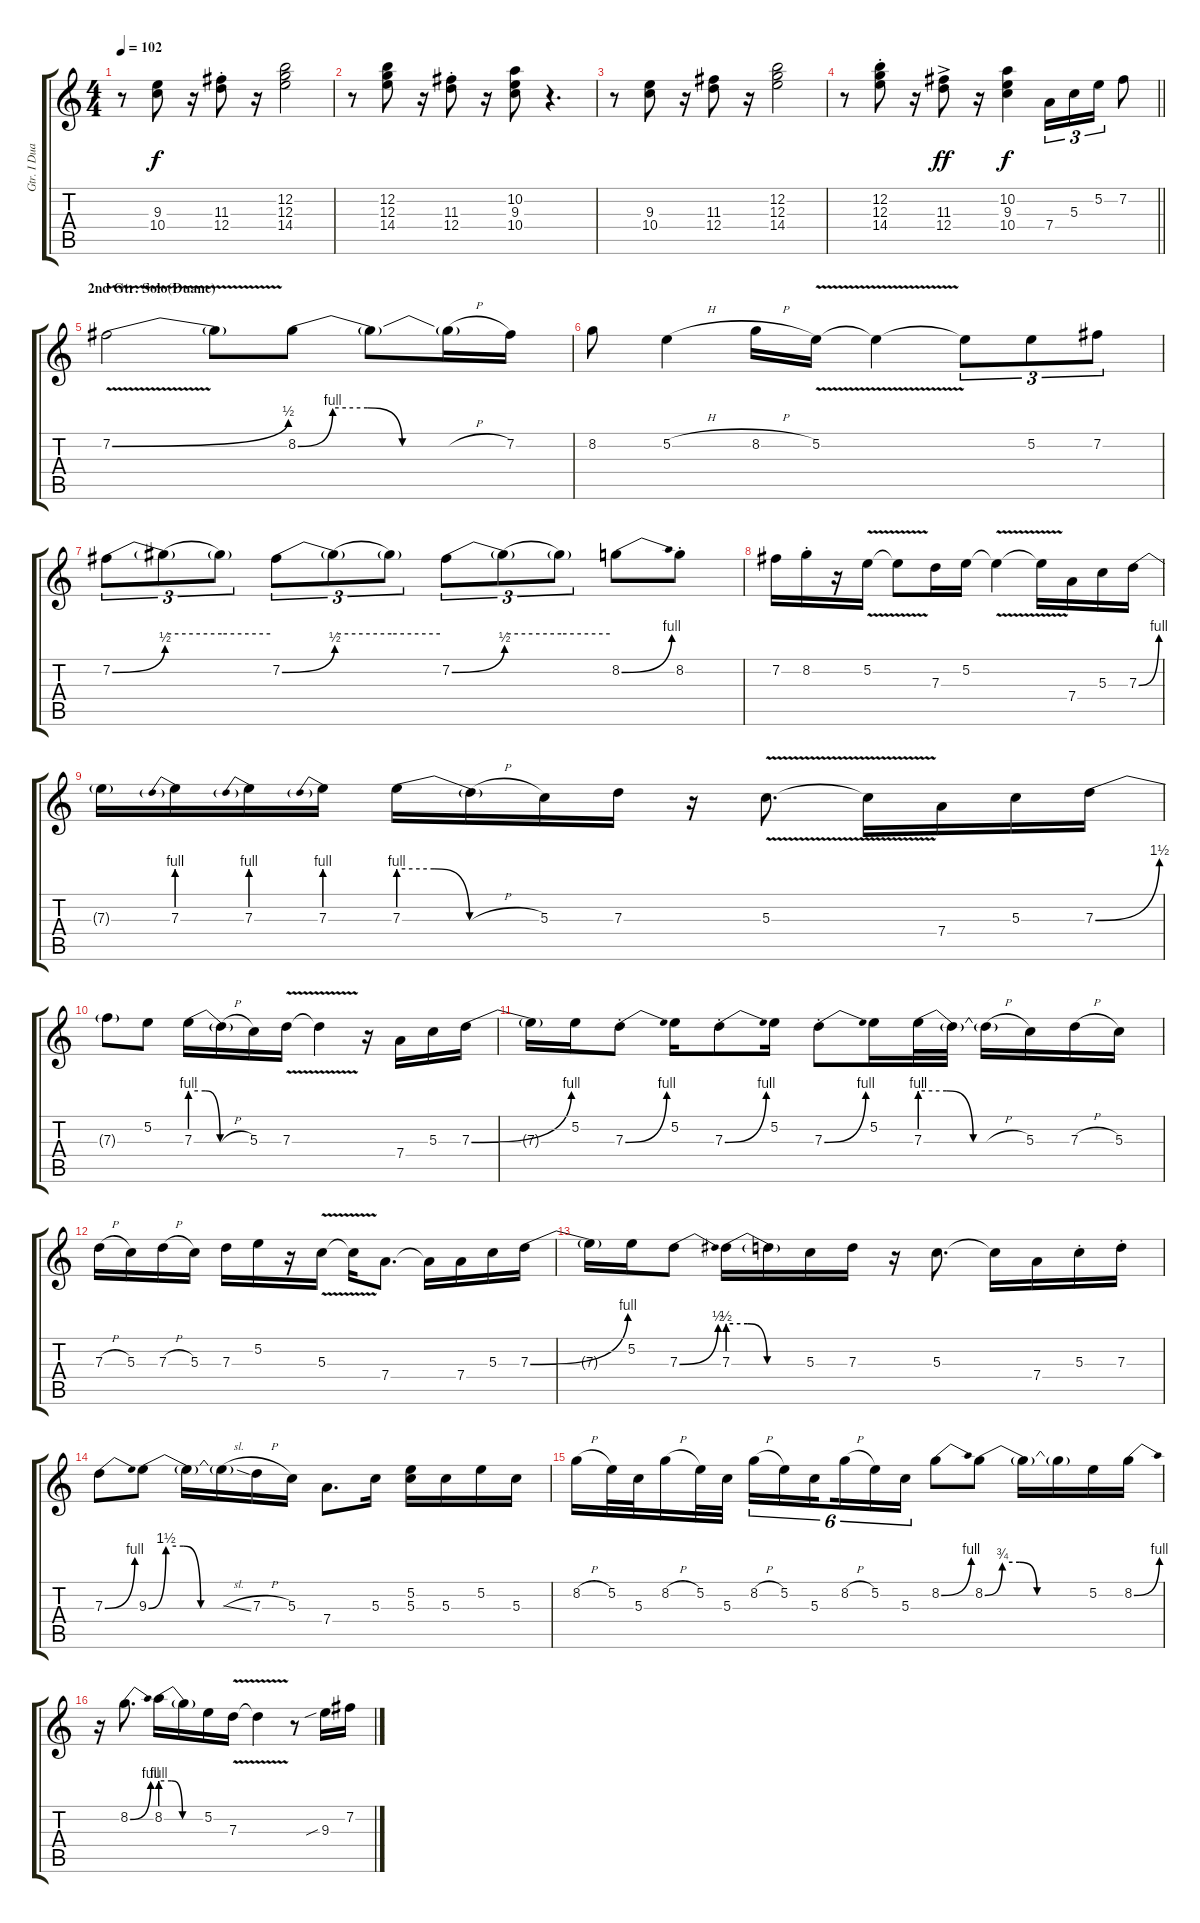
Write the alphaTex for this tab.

\track ("Gtr. I Duane" "Gtr. I Dua") {instrument electricguitarclean}
\staff {score tabs}
\tuning (E4 B3 G3 D3 A2 E2) {hide}
\ts (4 4)
\tempo 102
\clef g2
\ks c
r.8{dy f instrument distortionguitar} (9.3 10.4).8 r.16 (11.3{st} 12.4{st}).8 r.16 (12.2 12.3 14.4).2 |
r.8 (12.2 12.3 14.4).8 r.16 (11.3{st} 12.4{st}).8 r.16 (10.2 9.3 10.4).8 r.4{d} |
r.8 (9.3 10.4).8 r.16 (11.3 12.4).8 r.16 (12.2 12.3 14.4).2 |
\barLineRight lightlight
r.8 (12.2{st} 12.3{st} 14.4{st}).8 r.16 (11.3{ac} 12.4{ac}).8{dy ff} r.16 (10.2 9.3 10.4).4{dy f} 7.4.16{tu (3 2) volume 14} 5.3.16{tu (3 2)} 5.2.16{tu (3 2)} 7.2.8 |
\section ("" "2nd Gtr. Solo(Duane)")
7.2{be (bend 0 0 60 2) v}.2 7.2{t}.8 8.2{be (custom 0 0 10 4 20 4 30 0 60 0)}.8 8.2{t}.8 8.2{h t}.16 7.2.16 |
8.2.8 5.2{h}.4 8.2{h}.16 5.2{v}.16 5.2{t}.4 5.2{t}.8{tu (3 2)} 5.2.8{tu (3 2)} 7.2.8{tu (3 2)} |
7.2{be (bend 0 0 60 2)}.8{tu (3 2)} 7.2{be (hold 0 4 60 4) t}.8{tu (3 2)} 7.2{be (hold 0 4 60 4) t}.8{tu (3 2)} 7.2{be (bend 0 0 60 2)}.8{tu (3 2)} 7.2{be (hold 0 4 60 4) t}.8{tu (3 2)} 7.2{be (hold 0 4 60 4) t}.8{tu (3 2)} 7.2{be (bend 0 0 60 2)}.8{tu (3 2)} 7.2{be (hold 0 4 60 4) t}.8{tu (3 2)} 7.2{be (hold 0 4 60 4) t}.8{tu (3 2)} 8.2{be (bend 0 0 60 4)}.8 8.2{st}.8 |
7.2.16 8.2{st}.16 r.16 5.2{v}.16 5.2{t}.8 7.3.16 5.2.16 5.2{v t}.4 5.2{t}.16 7.4.16 5.3.16 7.3{be (bend 0 0 60 4)}.16 |
7.3{t}.16 7.3{be (prebend 0 4 60 4)}.16 7.3{be (prebend 0 4 60 4)}.16 7.3{be (prebend 0 4 60 4)}.16 7.3{be (custom 0 4 15 4 30 0 60 0)}.16 7.3{h t}.16 5.3.16 7.3.16 r.16 5.3{v}.8{d} 5.3{t}.16 7.4.16 5.3.16 7.3{be (bend 0 0 60 6)}.16 |
7.3{t}.8 5.2.8 7.3{be (custom 0 4 15 4 30 0 60 0)}.16 7.3{h t}.16 5.3.16 7.3{v}.16 7.3{t}.4 r.16 7.4.16 5.3.16 7.3{be (bend 0 0 60 4)}.16 |
7.3{t}.16 5.2.16 7.3{be (bend 0 0 60 4) st}.8 5.2.16 7.3{be (bend 0 0 60 4) st}.8 5.2.16 7.3{be (bend 0 0 60 4) st}.8 5.2.16 7.3{be (custom 0 4 15 4 30 0 60 0)}.32 7.3{t}.32 7.3{h t}.16 5.3.16 7.3{h}.16 5.3.16 |
7.3{h}.16 5.3.16 7.3{h}.16 5.3.16 7.3.16 5.2.16 r.16 5.3{v}.16 5.3{t}.16 7.4.8{d} 7.4{t}.16 7.4.16 5.3.16 7.3{be (bend 0 0 60 4)}.16 |
7.3{t}.16 5.2.16 7.3{be (bend 0 0 60 2)}.8 7.3{be (custom 0 2 15 2 30 0 60 0)}.16 7.3{t}.16 5.3.16 7.3.16 r.16 5.3.8{d} 5.3{t}.16 7.4.16 5.3{st}.16 7.3{st}.16 |
7.3{be (bend 0 0 60 4)}.8 9.3{be (custom 0 0 10 6 20 6 30 0 60 0)}.8 9.3{t}.16 9.3{sl t}.16 7.3{h}.16 5.3.16 7.4.8{d} 5.3.16 (5.2 5.3).16 5.3.16 5.2.16 5.3.16 |
8.2{h}.16 5.2.32 5.3.32 8.2{h}.16 5.2.32 5.3.32 8.2{h}.16{tu (6 4)} 5.2.16{tu (6 4)} 5.3.16{tu (6 4) beam splitsecondary} 8.2{h}.16{tu (6 4)} 5.2.16{tu (6 4)} 5.3.16{tu (6 4)} 8.2{be (bend 0 0 60 4)}.8 8.2{be (custom 0 0 10 3 20 3 30 0 60 0)}.8 8.2{t}.16 8.2{t}.16 5.2.16 8.2{be (bend 0 0 60 4)}.16 |
r.16 8.2{be (bend 0 0 60 4)}.8{d} 8.2{be (custom 0 4 15 4 30 0 60 0)}.16 8.2{t}.16 5.2.16 7.3{v}.16 7.3{t}.4 r.8 9.3{sib}.16 7.2.16
